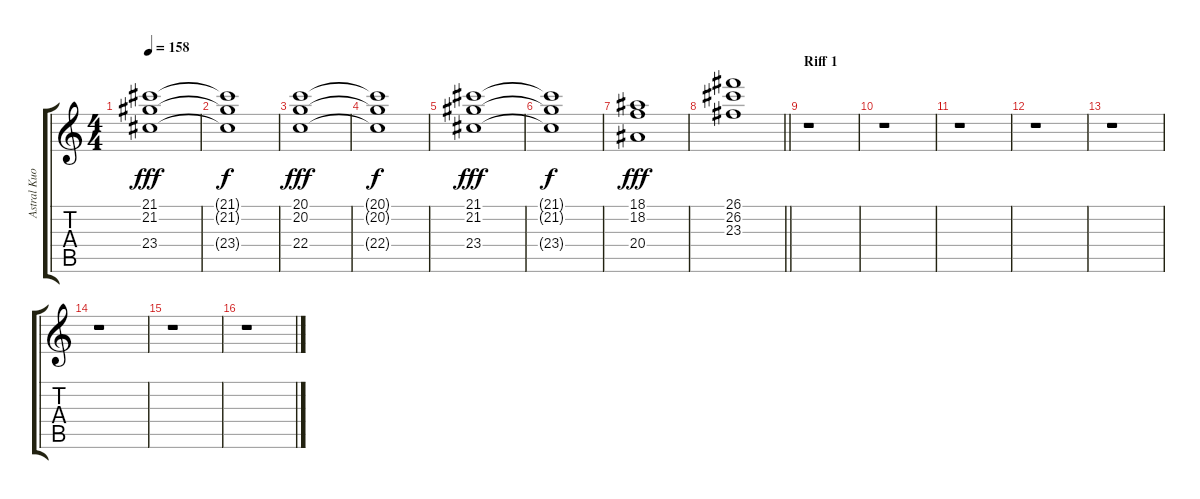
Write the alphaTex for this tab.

\track ("Astral Kuoro" "Astral Kuo") {instrument stringensemble2}
\staff {score tabs}
\tuning (E4 B3 G3 D3 A2 E2) {hide}
\ts (4 4)
\tempo 158
\clef g2
\ks c
(21.1 21.2 23.4).1{dy fff} |
(21.1{t} 21.2{t} 23.4{t}).1{dy f} |
(20.1 20.2 22.4).1{dy fff} |
(20.1{t} 20.2{t} 22.4{t}).1{dy f} |
(21.1 21.2 23.4).1{dy fff} |
(21.1{t} 21.2{t} 23.4{t}).1{dy f} |
(18.1 18.2 20.4).1{dy fff} |
\barLineRight lightlight
(26.1 26.2 23.3).1 |
\section ("" "Riff 1")
r.1 |
r.1 |
r.1 |
r.1 |
r.1 |
r.1 |
r.1 |
r.1
